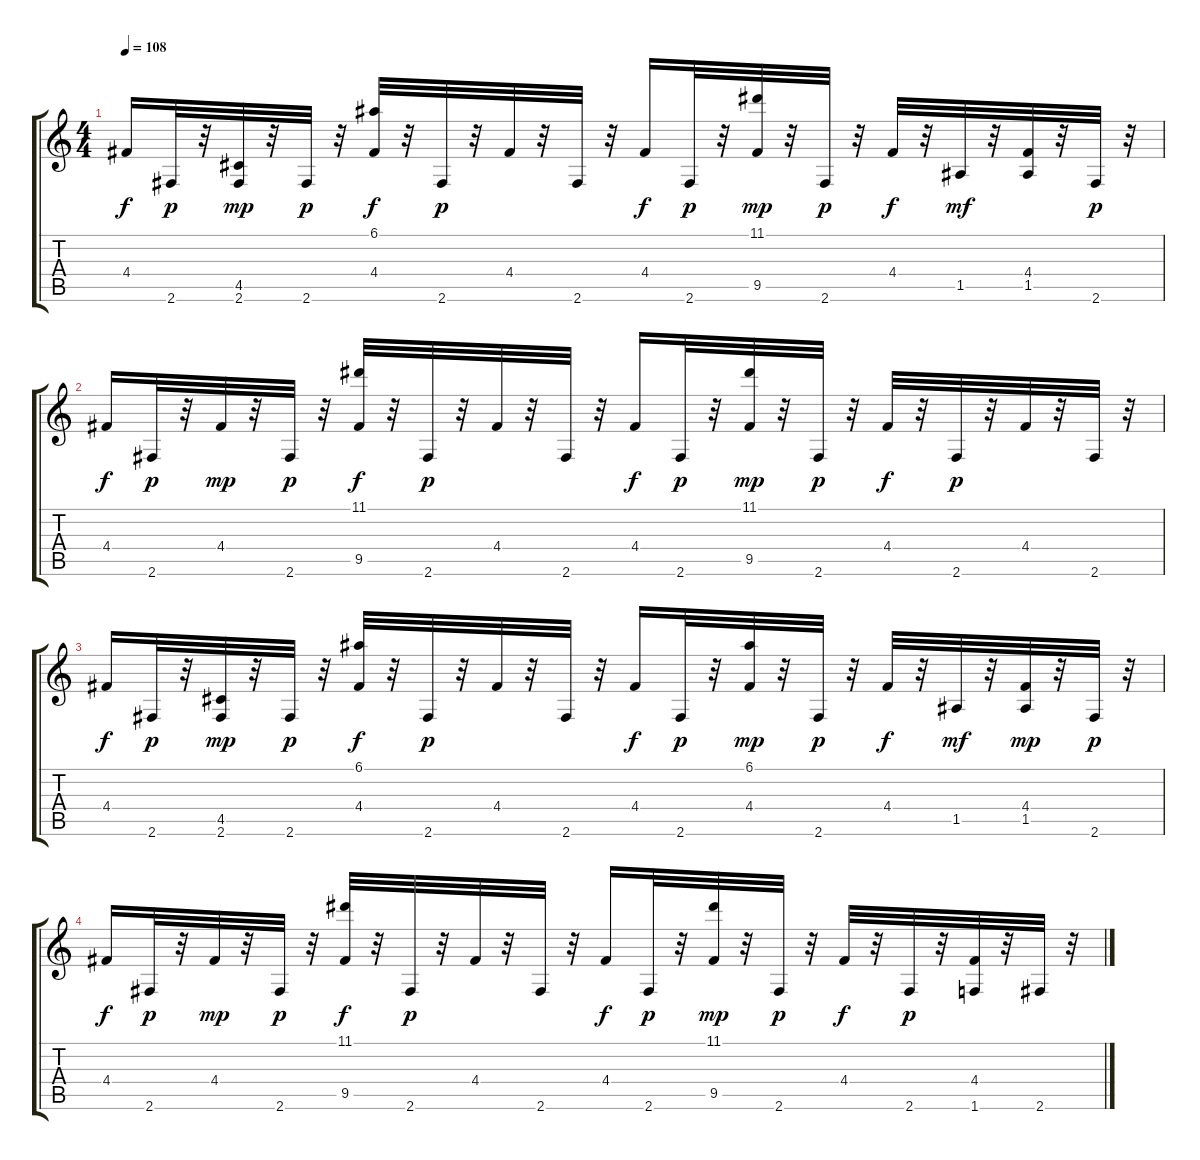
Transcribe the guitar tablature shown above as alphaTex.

\track "" {instrument acousticguitarnylon}
\staff {score tabs}
\tuning (E4 B3 G3 D3 A2 E2) {hide}
\ts (4 4)
\tempo 108
\clef g2
\ks c
4.4.16{dy f} 2.6.32{dy p} r.32 (4.5 2.6).32{dy mp} r.32 2.6.32{dy p} r.32 (6.1 4.4).32{dy f} r.32 2.6.32{dy p} r.32 4.4.32 r.32 2.6.32 r.32 4.4.16{dy f} 2.6.32{dy p} r.32 (11.1 9.5).32{dy mp} r.32 2.6.32{dy p} r.32 4.4.32{dy f} r.32 1.5.32{dy mf} r.32 (4.4 1.5).32 r.32 2.6.32{dy p} r.32 |
4.4.16{dy f} 2.6.32{dy p} r.32 4.4.32{dy mp} r.32 2.6.32{dy p} r.32 (11.1 9.5).32{dy f} r.32 2.6.32{dy p} r.32 4.4.32 r.32 2.6.32 r.32 4.4.16{dy f} 2.6.32{dy p} r.32 (11.1 9.5).32{dy mp} r.32 2.6.32{dy p} r.32 4.4.32{dy f} r.32 2.6.32{dy p} r.32 4.4.32 r.32 2.6.32 r.32 |
4.4.16{dy f} 2.6.32{dy p} r.32 (4.5 2.6).32{dy mp} r.32 2.6.32{dy p} r.32 (6.1 4.4).32{dy f} r.32 2.6.32{dy p} r.32 4.4.32 r.32 2.6.32 r.32 4.4.16{dy f} 2.6.32{dy p} r.32 (6.1 4.4).32{dy mp} r.32 2.6.32{dy p} r.32 4.4.32{dy f} r.32 1.5.32{dy mf} r.32 (4.4 1.5).32{dy mp} r.32 2.6.32{dy p} r.32 |
4.4.16{dy f} 2.6.32{dy p} r.32 4.4.32{dy mp} r.32 2.6.32{dy p} r.32 (11.1 9.5).32{dy f} r.32 2.6.32{dy p} r.32 4.4.32 r.32 2.6.32 r.32 4.4.16{dy f} 2.6.32{dy p} r.32 (11.1 9.5).32{dy mp} r.32 2.6.32{dy p} r.32 4.4.32{dy f} r.32 2.6.32{dy p} r.32 (4.4 1.6).32 r.32 2.6.32 r.32
